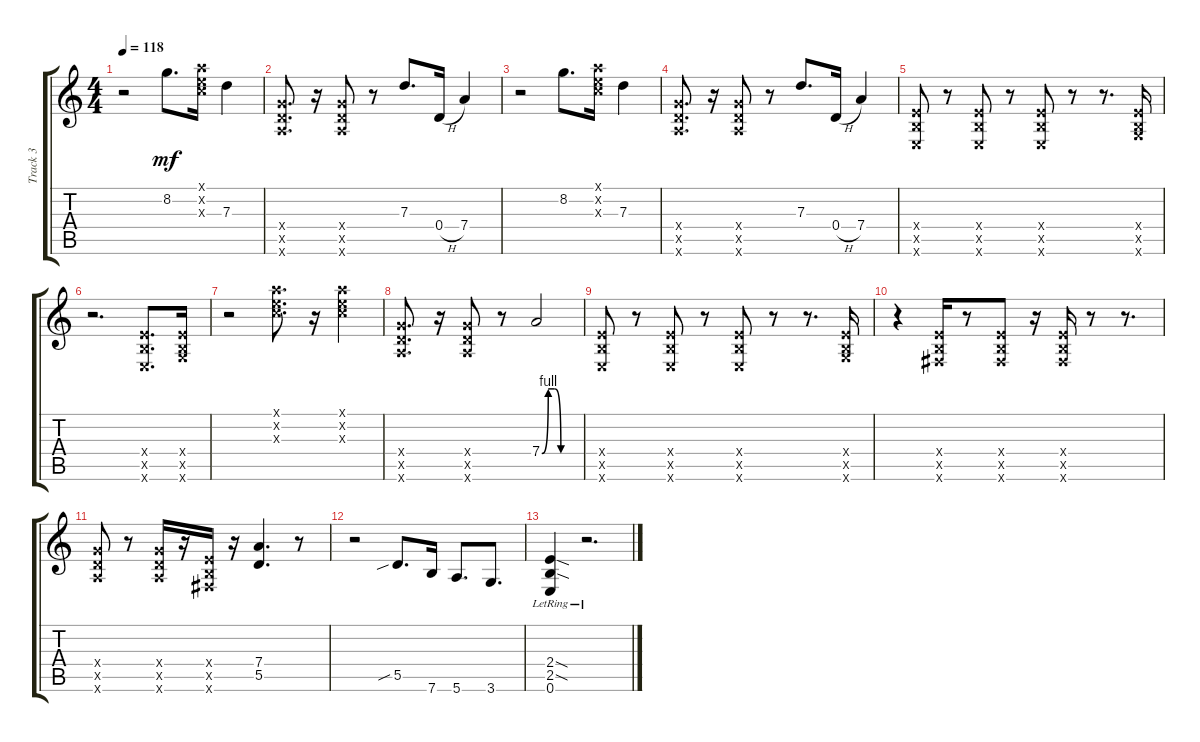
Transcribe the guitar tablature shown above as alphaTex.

\track ("Track 3" "Track 3") {instrument overdrivenguitar}
\staff {score tabs}
\tuning (E4 B3 G3 D3 A2 E2) {hide}
\ts (4 4)
\tempo 118
\clef g2
\ks c
r.2{dy mf} 8.2.8{d} (5.1{x} 5.2{x} 5.3{x}).16 7.3.4 |
(5.4{x} 5.5{x} 5.6{x}).8{d} r.16 (5.4{x} 5.5{x} 5.6{x}).8 r.8 7.3.8{d} 0.4{h}.16 7.4.4 |
r.2 8.2.8{d} (5.1{x} 5.2{x} 5.3{x}).16 7.3.4 |
(5.4{x} 5.5{x} 5.6{x}).8{d} r.16 (5.4{x} 5.5{x} 5.6{x}).8 r.8 7.3.8{d} 0.4{h}.16 7.4.4 |
(2.4{x} 2.5{x} 0.6{x}).8 r.8 (2.4{x} 2.5{x} 0.6{x}).8 r.8 (2.4{x} 2.5{x} 0.6{x}).8 r.8 r.8{d} (2.4{x} 2.5{x} 3.6{x}).16 |
r.2{d} (2.4{x} 2.5{x} 0.6{x}).8{d} (2.4{x} 2.5{x} 3.6{x}).16 |
r.2 (5.1{x} 5.2{x} 5.3{x}).8{d} r.16 (5.1{x} 5.2{x} 5.3{x}).4 |
(5.4{x} 5.5{x} 5.6{x}).8{d} r.16 (5.4{x} 5.5{x} 5.6{x}).8 r.8 7.4{be (custom 0 0 10 4 20 4 30 0 60 0)}.2 |
(2.4{x} 2.5{x} 0.6{x}).8 r.8 (2.4{x} 2.5{x} 0.6{x}).8 r.8 (2.4{x} 2.5{x} 0.6{x}).8 r.8 r.8{d} (2.4{x} 2.5{x} 3.6{x}).16 |
r.4 (2.4{x} 2.5{x} 2.6{x}).16 r.8 (2.4{x} 2.5{x} 2.6{x}).8 r.16 (2.4{x} 2.5{x} 2.6{x}).16 r.8 r.8{d} |
(5.4{x} 5.5{x} 5.6{x}).8 r.8 (5.4{x} 5.5{x} 5.6{x}).16 r.16 (2.4{x} 2.5{x} 2.6{x}).16 r.16 (7.4 5.5).4{d} r.8 |
r.2 5.5{sib}.8{d} 7.6.16 5.6.8{d} 3.6.8{d} |
(2.4{sod} 2.5{sod} 0.6{lr}).4 r.2{d}
